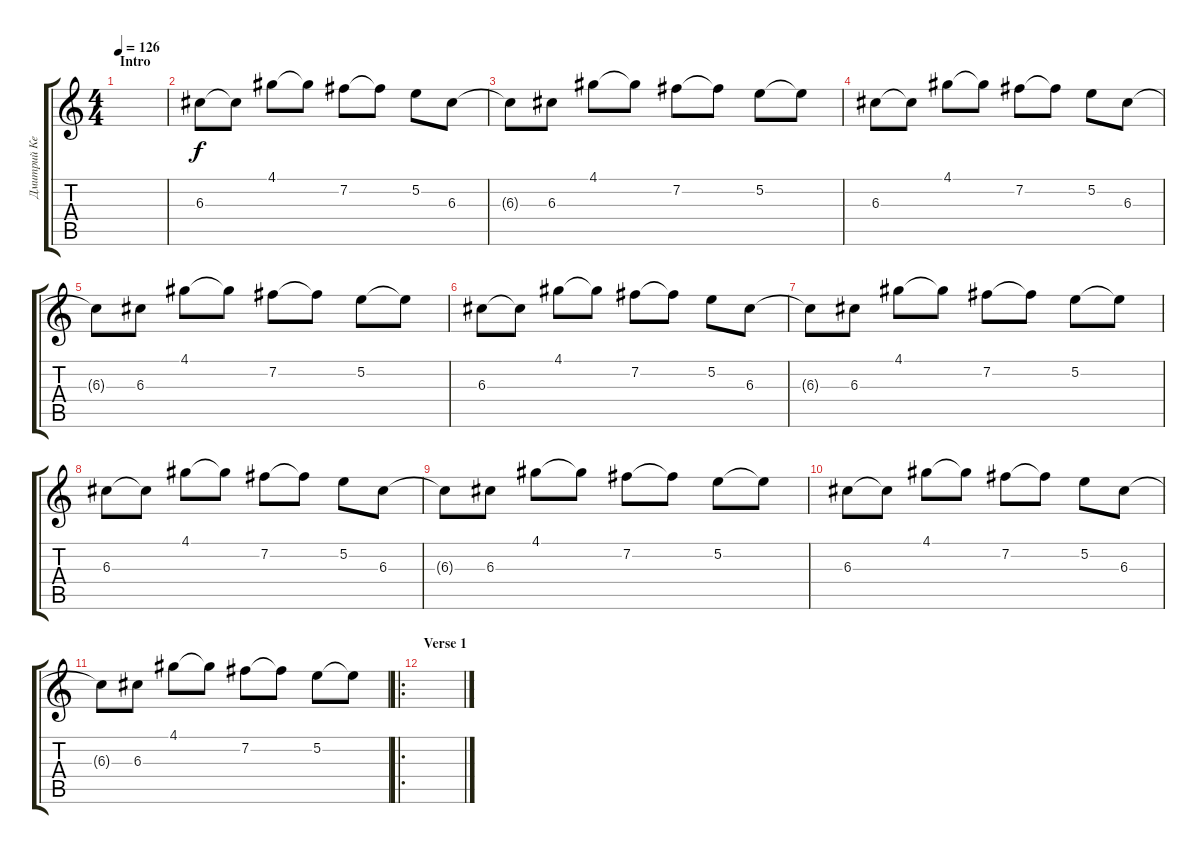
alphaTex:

\track ("Дмитрий Кежватов (Гитара 3)" "Дмитрий Ке") {instrument acousticguitarnylon}
\staff {score tabs}
\tuning (E4 B3 G3 D3 A2 E2) {hide}
\ts (4 4)
\section ("" "Intro")
\tempo 126
\clef g2
\ks c
|
6.3.8 6.3{t}.8 4.1.8 4.1{t}.8 7.2.8 7.2{t}.8 5.2.8 6.3.8 |
6.3{t}.8 6.3.8 4.1.8 4.1{t}.8 7.2.8 7.2{t}.8 5.2.8 5.2{t}.8 |
6.3.8 6.3{t}.8 4.1.8 4.1{t}.8 7.2.8 7.2{t}.8 5.2.8 6.3.8 |
6.3{t}.8 6.3.8 4.1.8 4.1{t}.8 7.2.8 7.2{t}.8 5.2.8 5.2{t}.8 |
6.3.8 6.3{t}.8 4.1.8 4.1{t}.8 7.2.8 7.2{t}.8 5.2.8 6.3.8 |
6.3{t}.8 6.3.8 4.1.8 4.1{t}.8 7.2.8 7.2{t}.8 5.2.8 5.2{t}.8 |
6.3.8 6.3{t}.8 4.1.8 4.1{t}.8 7.2.8 7.2{t}.8 5.2.8 6.3.8 |
6.3{t}.8 6.3.8 4.1.8 4.1{t}.8 7.2.8 7.2{t}.8 5.2.8 5.2{t}.8 |
6.3.8 6.3{t}.8 4.1.8 4.1{t}.8 7.2.8 7.2{t}.8 5.2.8 6.3.8 |
6.3{t}.8 6.3.8 4.1.8 4.1{t}.8 7.2.8 7.2{t}.8 5.2.8 5.2{t}.8 |
\ro
\section ("" "Verse 1")
